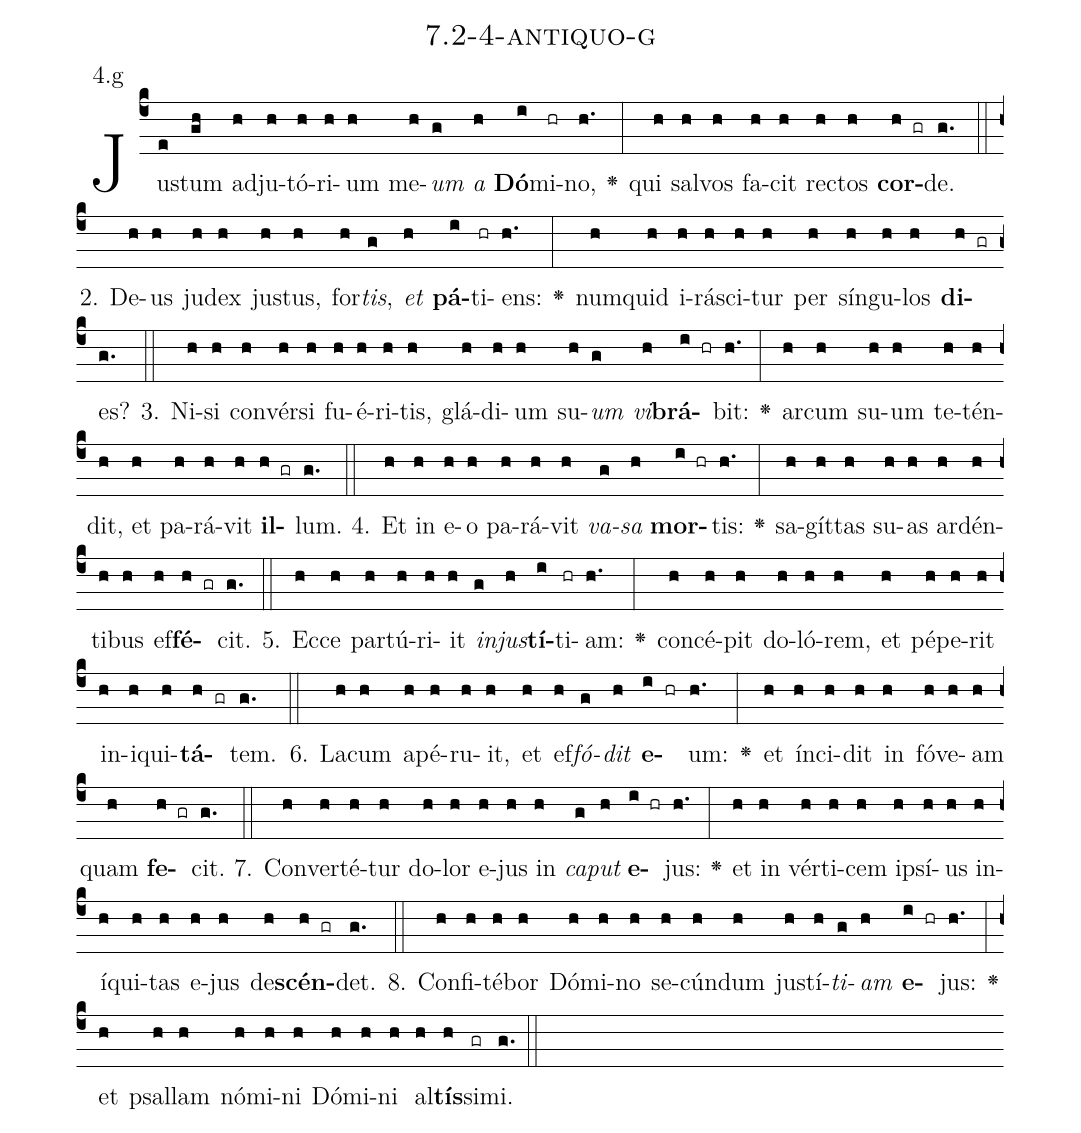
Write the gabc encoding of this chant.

name: 7.2-4-antiquo-g;
annotation: 4.g;
%%
(c4)Jus(e)tum(gh) ad(h)ju(h)tó(h)ri(h)um(h) me(h)<i>um</i>(g) <i>a</i>(h) <b>Dó</b>(i)mi(hr)no,(h.) <v>\greheightstar</v>(:) qui(h) sal(h)vos(h) fa(h)cit(h) rec(h)tos(h) <b>cor</b>(h gr)de.(g.) (::)
2. De(h)us(h) ju(h)dex(h) jus(h)tus,(h) for(h)<i>tis</i>,(g) <i>et</i>(h) <b>pá</b>(i)ti(hr)ens:(h.) <v>\greheightstar</v>(:) num(h)quid(h) i(h)rá(h)sci(h)tur(h) per(h) sín(h)gu(h)los(h) <b>di</b>(h gr)es?(g.) (::)
3. Ni(h)si(h) con(h)vér(h)si(h) fu(h)é(h)ri(h)tis,(h) glá(h)di(h)um(h) su(h)<i>um</i>(g) <i>vi</i>(h)<b>brá</b>(i hr)bit:(h.) <v>\greheightstar</v>(:) ar(h)cum(h) su(h)um(h) te(h)tén(h)dit,(h) et(h) pa(h)rá(h)vit(h) <b>il</b>(h gr)lum.(g.) (::)
4. Et(h) in(h) e(h)o(h) pa(h)rá(h)vit(h) <i>va</i>(g)<i>sa</i>(h) <b>mor</b>(i hr)tis:(h.) <v>\greheightstar</v>(:) sa(h)gít(h)tas(h) su(h)as(h) ar(h)dén(h)ti(h)bus(h) ef(h)<b>fé</b>(h gr)cit.(g.) (::)
5. Ec(h)ce(h) par(h)tú(h)ri(h)it(h) <i>in</i>(g)<i>jus</i>(h)<b>tí</b>(i)ti(hr)am:(h.) <v>\greheightstar</v>(:) con(h)cé(h)pit(h) do(h)ló(h)rem,(h) et(h) pé(h)pe(h)rit(h) in(h)i(h)qui(h)<b>tá</b>(h gr)tem.(g.) (::)
6. La(h)cum(h) a(h)pé(h)ru(h)it,(h) et(h) ef(h)<i>fó</i>(g)<i>dit</i>(h) <b>e</b>(i hr)um:(h.) <v>\greheightstar</v>(:) et(h) ín(h)ci(h)dit(h) in(h) fó(h)ve(h)am(h) quam(h) <b>fe</b>(h gr)cit.(g.) (::)
7. Con(h)ver(h)té(h)tur(h) do(h)lor(h) e(h)jus(h) in(h) <i>ca</i>(g)<i>put</i>(h) <b>e</b>(i hr)jus:(h.) <v>\greheightstar</v>(:) et(h) in(h) vér(h)ti(h)cem(h) ip(h)sí(h)us(h) in(h)í(h)qui(h)tas(h) e(h)jus(h) de(h)<b>scén</b>(h gr)det.(g.) (::)
8. Con(h)fi(h)té(h)bor(h) Dó(h)mi(h)no(h) se(h)cún(h)dum(h) jus(h)tí(h)<i>ti</i>(g)<i>am</i>(h) <b>e</b>(i hr)jus:(h.) <v>\greheightstar</v>(:) et(h) psal(h)lam(h) nó(h)mi(h)ni(h) Dó(h)mi(h)ni(h) al(h)<b>tís</b>(h)si(gr)mi.(g.) (::)
